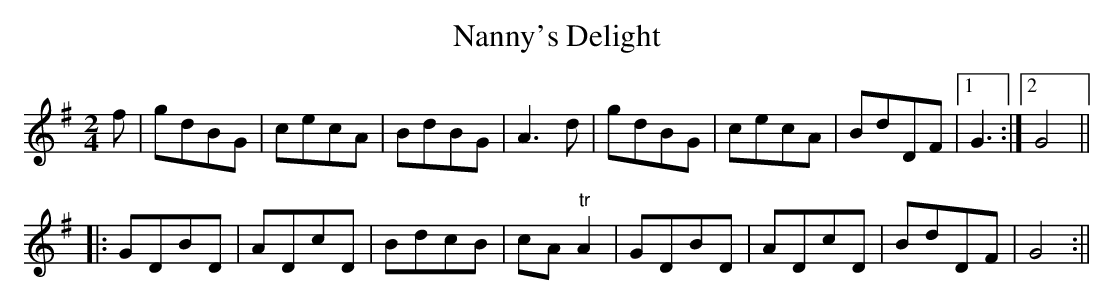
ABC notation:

X:1
T:Nanny's Delight
M:2/4
L:1/8
K:G
f | gdBG | cecA | BdBG | A3 d | gdBG | cecA | BdDF |1 G3 :|2 G4 ||
|: GDBD | ADcD | BdcB | cA "tr"A2 | GDBD | ADcD | BdDF | G4 :||
